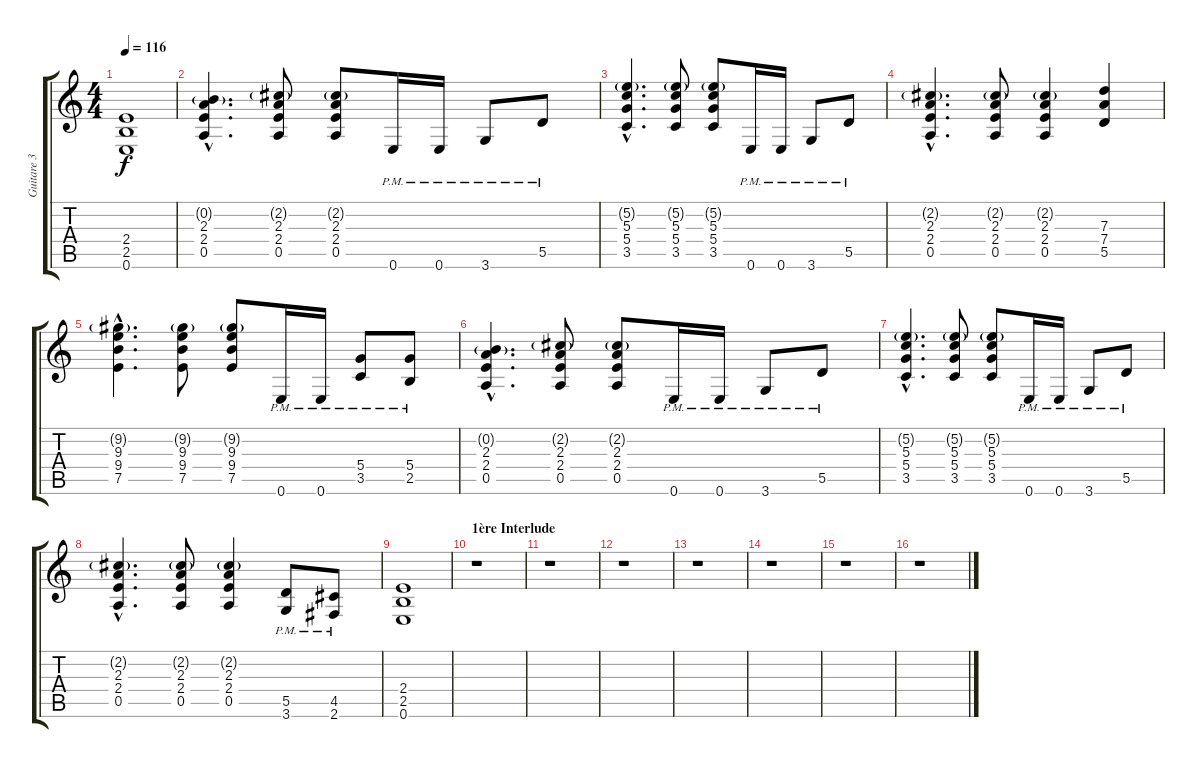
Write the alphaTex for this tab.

\track ("Guitare 3 " "Guitare 3 ") {instrument distortionguitar}
\staff {score tabs}
\tuning (E4 B3 G3 D3 A2 E2) {hide}
\ts (4 4)
\tempo 116
\clef g2
\ks c
(2.4 2.5 0.6).1{dy f} |
(0.2{g hac} 2.3{hac} 2.4{hac} 0.5{hac}).4{d} (2.2{g} 2.3 2.4 0.5).8 (2.2{g} 2.3 2.4 0.5).8 0.6{pm}.16 0.6{pm}.16 3.6{pm}.8 5.5{pm}.8 |
(5.2{g hac} 5.3{hac} 5.4{hac} 3.5{hac}).4{d} (5.2{g} 5.3 5.4 3.5).8 (5.2{g} 5.3 5.4 3.5).8 0.6{pm}.16 0.6{pm}.16 3.6{pm}.8 5.5{pm}.8 |
(2.2{g hac} 2.3{hac} 2.4{hac} 0.5{hac}).4{d} (2.2{g} 2.3 2.4 0.5).8 (2.2{g} 2.3 2.4 0.5).4 (7.3 7.4 5.5).4 |
(9.2{g hac} 9.3{hac} 9.4{hac} 7.5{hac}).4{d} (9.2{g} 9.3 9.4 7.5).8 (9.2{g} 9.3 9.4 7.5).8 0.6{pm}.16 0.6{pm}.16 (5.4{pm} 3.5{pm}).8 (5.4{pm} 2.5{pm}).8 |
(0.2{g hac} 2.3{hac} 2.4{hac} 0.5{hac}).4{d} (2.2{g} 2.3 2.4 0.5).8 (2.2{g} 2.3 2.4 0.5).8 0.6{pm}.16 0.6{pm}.16 3.6{pm}.8 5.5{pm}.8 |
(5.2{g hac} 5.3{hac} 5.4{hac} 3.5{hac}).4{d} (5.2{g} 5.3 5.4 3.5).8 (5.2{g} 5.3 5.4 3.5).8 0.6{pm}.16 0.6{pm}.16 3.6{pm}.8 5.5{pm}.8 |
(2.2{g hac} 2.3{hac} 2.4{hac} 0.5{hac}).4{d} (2.2{g} 2.3 2.4 0.5).8 (2.2{g} 2.3 2.4 0.5).4 (5.5{pm} 3.6{pm}).8 (4.5{pm} 2.6{pm}).8 |
(2.4 2.5 0.6).1 |
\section ("" "1ère Interlude")
r.1 |
r.1 |
r.1 |
r.1 |
r.1 |
r.1 |
r.1
